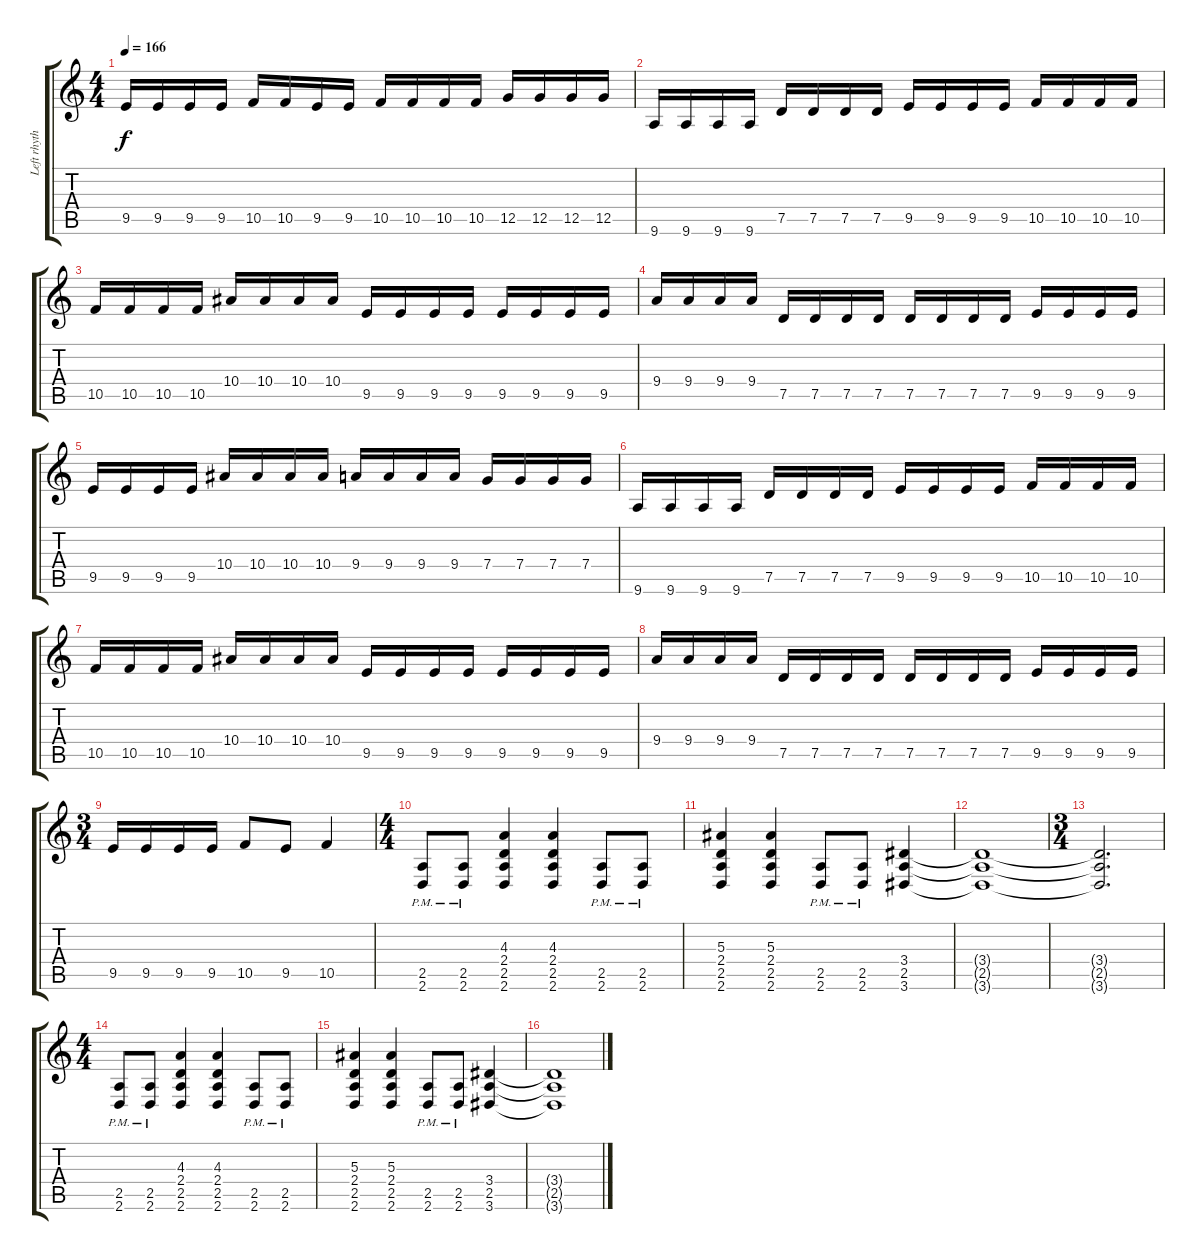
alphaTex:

\track ("Left rhythm" "Left rhyth") {instrument distortionguitar}
\staff {score tabs}
\tuning (D4 A3 F3 C3 G2 C2) {hide}
\ts (4 4)
\tempo 166
\clef g2
\ks c
9.5.16{dy f} 9.5.16 9.5.16 9.5.16 10.5.16 10.5.16 9.5.16 9.5.16 10.5.16 10.5.16 10.5.16 10.5.16 12.5.16 12.5.16 12.5.16 12.5.16 |
9.6.16 9.6.16 9.6.16 9.6.16 7.5.16 7.5.16 7.5.16 7.5.16 9.5.16 9.5.16 9.5.16 9.5.16 10.5.16 10.5.16 10.5.16 10.5.16 |
10.5.16 10.5.16 10.5.16 10.5.16 10.4.16 10.4.16 10.4.16 10.4.16 9.5.16 9.5.16 9.5.16 9.5.16 9.5.16 9.5.16 9.5.16 9.5.16 |
9.4.16 9.4.16 9.4.16 9.4.16 7.5.16 7.5.16 7.5.16 7.5.16 7.5.16 7.5.16 7.5.16 7.5.16 9.5.16 9.5.16 9.5.16 9.5.16 |
9.5.16 9.5.16 9.5.16 9.5.16 10.4.16 10.4.16 10.4.16 10.4.16 9.4.16 9.4.16 9.4.16 9.4.16 7.4.16 7.4.16 7.4.16 7.4.16 |
9.6.16 9.6.16 9.6.16 9.6.16 7.5.16 7.5.16 7.5.16 7.5.16 9.5.16 9.5.16 9.5.16 9.5.16 10.5.16 10.5.16 10.5.16 10.5.16 |
10.5.16 10.5.16 10.5.16 10.5.16 10.4.16 10.4.16 10.4.16 10.4.16 9.5.16 9.5.16 9.5.16 9.5.16 9.5.16 9.5.16 9.5.16 9.5.16 |
9.4.16 9.4.16 9.4.16 9.4.16 7.5.16 7.5.16 7.5.16 7.5.16 7.5.16 7.5.16 7.5.16 7.5.16 9.5.16 9.5.16 9.5.16 9.5.16 |
\ts (3 4)
9.5.16 9.5.16 9.5.16 9.5.16 10.5.8 9.5.8 10.5.4 |
\ts (4 4)
(2.5{pm} 2.6{pm}).8 (2.5{pm} 2.6{pm}).8 (4.3 2.4 2.5 2.6).4 (4.3 2.4 2.5 2.6).4 (2.5{pm} 2.6{pm}).8 (2.5{pm} 2.6{pm}).8 |
(5.3 2.4 2.5 2.6).4 (5.3 2.4 2.5 2.6).4 (2.5{pm} 2.6{pm}).8 (2.5{pm} 2.6{pm}).8 (3.4 2.5 3.6).4 |
(3.4{t} 2.5{t} 3.6{t}).1 |
\ts (3 4)
(3.4{t} 2.5{t} 3.6{t}).2{d} |
\ts (4 4)
(2.5{pm} 2.6{pm}).8 (2.5{pm} 2.6{pm}).8 (4.3 2.4 2.5 2.6).4 (4.3 2.4 2.5 2.6).4 (2.5{pm} 2.6{pm}).8 (2.5{pm} 2.6{pm}).8 |
(5.3 2.4 2.5 2.6).4 (5.3 2.4 2.5 2.6).4 (2.5{pm} 2.6{pm}).8 (2.5{pm} 2.6{pm}).8 (3.4 2.5 3.6).4 |
(3.4{t} 2.5{t} 3.6{t}).1
